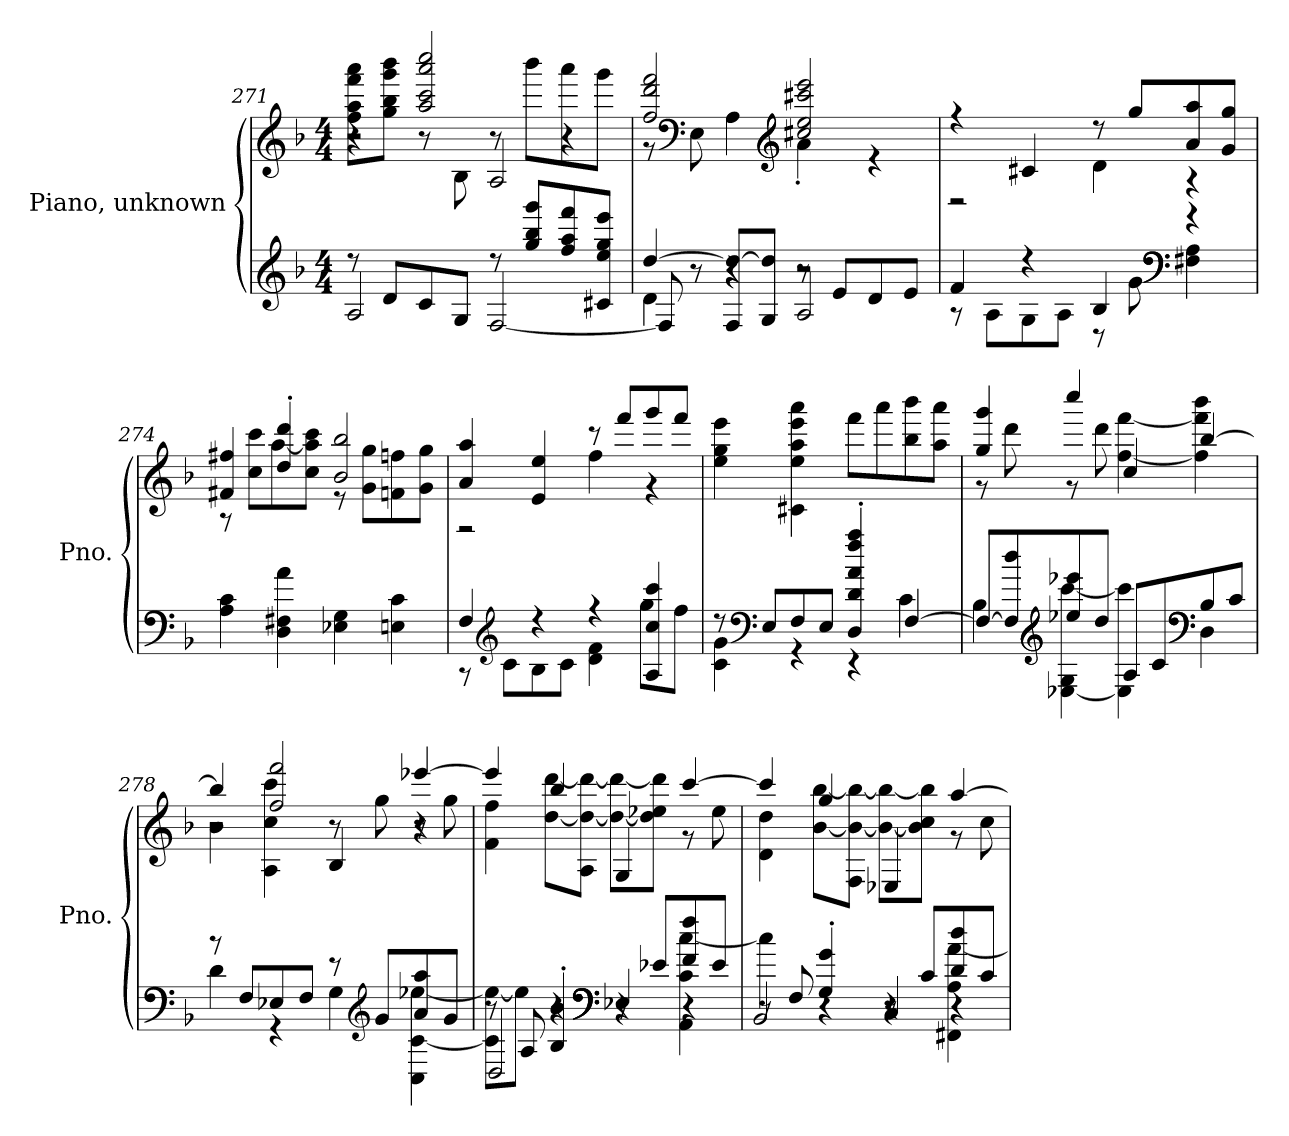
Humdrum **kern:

**kern	**kern
*part1	*part1
*staff2	*staff1
*I"Piano, unknown	*
*I'Pno.	*
*clefG2	*clefG2
*k[b-]	*k[b-]
*M4/4	*M4/4
=271	=271
*^	*^
*	*	*	*^
8r	2A/	4r	8ff\ 8aa\ 8fff\ 8aaa\L	2r
8d/L	.	.	8gg\ 8bb-\ 8ggg\ 8bbb-\J	.
8c/	.	2aa/ 2ccc/ 2aaa/ 2cccc/	8r	.
8G/J	.	.	8B-\	.
8r	[2F/	.	8r	2A/
8gg/ 8bb-/ 8ggg/L	.	.	8bbb-\L	.
8ff/ 8aa/ 8fff/	.	4r	8aaa\	.
8c#X/ 8ee/ 8gg/ 8eee/J	.	.	8ggg\J	.
*	*	*	*v	*v
=272	=272	=272	=272
*	*^	*	*
[4dd/	4d\	8F/]	2ff/ 2ddd/ 2fff/	8r
*	*	*	*clefF4	*
.	.	8r	.	8E\
8F/ 8dd/_L	4r	4r	.	4A\
8G/ 8dd/]J	.	.	.	.
*	*	*	*clefG2	*
8r	2r	2A/	2cc#X/ 2ee/ 2ccc#X/ 2eee/	4a'\
8e/L	.	.	.	.
8d/	.	.	.	4r
8e/J	.	.	.	.
*	*v	*v	*	*
!!LO:LB:g=z	!!
=273	=273	=273	=273
4f/	8r	4r	2r
.	8A\L	.	.
4r	8G\	4c#X/	.
.	8A\J	.	.
4B-/	8r	8r	4d\
.	8g\	8gg/L	.
*clefF4	*	*	*
4r	4F#X\ 4A\	8a/ 8aa/	4r
.	.	8g/ 8gg/J	.
*v	*v	*	*
=274	=274	=274
4A\ 4c\	4f#X/ 4ff#X/	8r
.	.	8cc\ 8ccc\L
4D\ 4F#X\ 4a\	4dd/' 4ddd/'	[8aa\
.	.	8cc\ 8aa\] 8ccc\J
4E-X\ 4G\	2b-/ 2bb-/	8r
.	.	8g\ 8gg\L
4En\ 4c\	.	8fn\ 8ffn\
.	.	8g\ 8gg\J
=275	=275	=275
*^	*	*
4F/	8r	4a/ 4aa/	2r
*clefG2	*	*	*
.	8c\L	.	.
4r	8B-\	4e/ 4ee/	.
.	8c\J	.	.
4r	4d\ 4f\	8r	4ff\
.	.	8fff/L	.
4A/ 4cc/ 4ccc/	8gg\L	8ggg/	4r
.	8ff\J	8fff/J	.
*	*	*v	*v
!!LO:LB:g=z
=276	=276	=276
8r	4c\ 4g\	4ee\ 4gg\ 4eee\
*clefF4	*	*
8E/L	.	.
8F/	4r	4c#X\ 4ee\ 4aa\ 4eee\ 4aaa\
8E/J	.	.
4D/' 4d/' 4a/' 4ff/' 4aa/'	4r	8fff\L
.	.	8aaa\
[4F/	4c\	8bb-\ 8bbb-\
.	.	8aa\ 8aaa\J
=277	=277	=277
*	*	*^
8F/L_	4B-\	4gg/ 4ggg/	8r
8F/] 8dd/	.	.	8ddd\
*clefG2	*	*	*
8ee-X/ 8eee-X/	[4E-X\ 4G\ [4ccc\	4cccc/	8r
8dd/J	.	.	8ddd\
8A/L	4E-\] 4ccc\]	4cc/	[4ff\ [4fff\
8c/	.	.	.
*clefF4	*	*	*
8B-/	4D\	[4bb-/	4ff\] 4fff\] 4bbb-\
8c/J	.	.	.
=278	=278	=278	=278
*	*	*	*^
8r	4d\	4bb-/]	4b-\	2r
8F/L	.	.	.	.
8E-X/	4r	2ff/ 2fff/	4A\ 4cc\ 4ccc\	.
8F/J	.	.	.	.
8r	4G\	.	8r	4B-/
*clefG2	*	*	*	*
8g/L	.	.	8gg\	.
8a/ 8aa/	4C\ [4c\ [4ee-X\	[4eee-X/	8r	4r
8g/J	.	.	8gg\	.
*	*	*	*v	*v
!!LO:PB:g=z
=279	=279	=279	=279
*	*^	*	*
8r	8c\] 8ee-\_L	2D/	4eee-/]	4f\ 4ff\
8A/	8ee-\J]	.	.	.
4B-/' 4b-/'	4r	.	4bb-/	[8dd\ [8ddd\L
.	.	.	.	8A\ 8dd\_ 8ddd\_J
*clefF4	*	*	*	*
8r	4r	4E-X/	4G/	8dd\_ 8ddd\_L
8e-X/L	.	.	.	8dd\] 8ee-X\ 8ddd\]J
8f/ 8ff/	4AA\ 4c\ [4cc\	4r	[4ccc/	8r
8e-/J	.	.	.	8ee-\
=280	=280	=280	=280	=280
8r	4cc\]	2BB-/	4ccc/]	4d\ 4dd\
8F/	.	.	.	.
4G/' 4g/'	4r	.	4gg/	[8b-\ [8bb-\L
.	.	.	.	8F\ 8b-\_ 8bb-\_J
8r	4r	4C/	4E-X/	8b-\_ 8bb-\_L
8c/L	.	.	.	8b-\] 8cc\ 8bb-\]J
8d/ 8dd/	4FF#X\ 4A\ [4a\	4r	[4aa/	8r
8c/J	.	.	.	8cc\
*v	*v	*v	*	*
*	*v	*v
=	=
*-	*-
